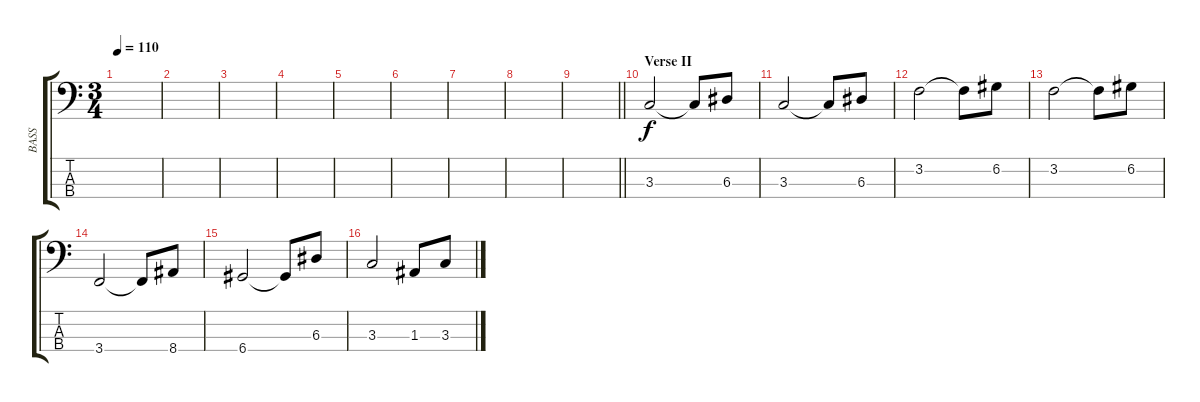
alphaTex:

\track ("BASS" "BASS") {instrument electricbassfinger}
\staff {score tabs}
\tuning (G2 D2 A1 D1) {hide}
\ts (3 4)
\tempo 110
\clef f4
\ks c
|
|
|
|
|
|
|
|
\barLineRight lightlight
|
\section ("" "Verse II")
3.3.2 3.3{t}.8 6.3.8 |
3.3.2 3.3{t}.8 6.3.8 |
3.2.2 3.2{t}.8 6.2.8 |
3.2.2 3.2{t}.8 6.2.8 |
3.4.2 3.4{t}.8 8.4.8 |
6.4.2 6.4{t}.8 6.3.8 |
3.3.2 1.3.8 3.3.8
